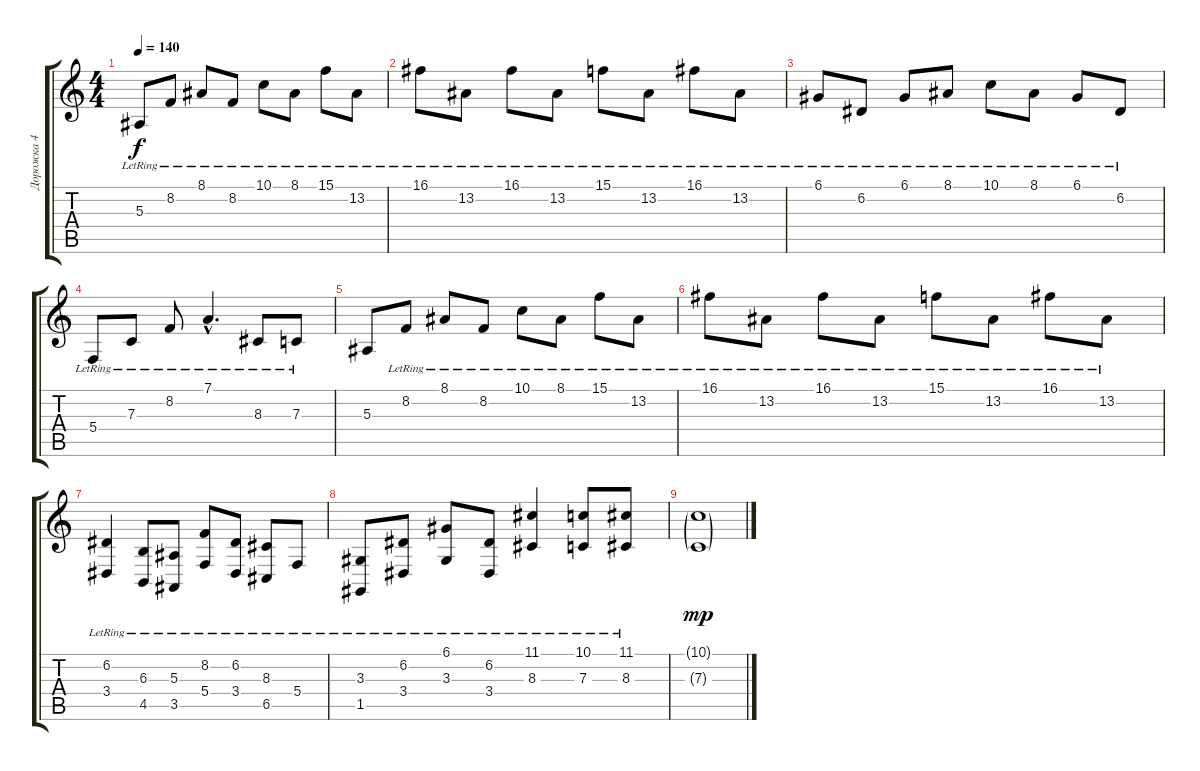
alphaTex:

\track ("Дорожка 4" "Дорожка 4") {instrument brightacousticpiano}
\staff {score tabs}
\tuning (D4 A3 F3 C3 G2 D2) {hide}
\ts (4 4)
\tempo 140
\clef g2
\ks c
5.3{lr}.8{dy f instrument brightacousticpiano} 8.2{lr}.8 8.1{lr}.8 8.2{lr}.8 10.1{lr}.8 8.1{lr}.8 15.1{lr}.8 13.2{lr}.8 |
16.1{lr}.8 13.2{lr}.8 16.1{lr}.8 13.2{lr}.8 15.1{lr}.8 13.2{lr}.8 16.1{lr}.8 13.2{lr}.8 |
6.1{lr}.8 6.2{lr}.8 6.1{lr}.8 8.1{lr}.8 10.1{lr}.8 8.1{lr}.8 6.1{lr}.8 6.2{lr}.8 |
5.4{lr}.8 7.3{lr}.8 8.2{lr}.8 7.1{hac lr}.4{d} 8.3{lr}.8 7.3{lr}.8 |
5.3.8 8.2{lr}.8 8.1{lr}.8 8.2{lr}.8 10.1{lr}.8 8.1{lr}.8 15.1{lr}.8 13.2{lr}.8 |
16.1{lr}.8 13.2{lr}.8 16.1{lr}.8 13.2{lr}.8 15.1{lr}.8 13.2{lr}.8 16.1{lr}.8 13.2{lr}.8 |
(6.2{lr} 3.4).4 (6.3{lr} 4.5).8 (5.3{lr} 3.5).8 (8.2{lr} 5.4).8 (6.2{lr} 3.4).8 (8.3{lr} 6.5).8 5.4{lr}.8 |
(3.3{lr} 1.5).8 (6.2{lr} 3.4).8 (6.1{lr} 3.3).8 (6.2{lr} 3.4).8 (11.1{lr} 8.3).4 (10.1{lr} 7.3).8 (11.1{lr} 8.3).8 |
(10.1{g} 7.3{g}).1{dy mp}
